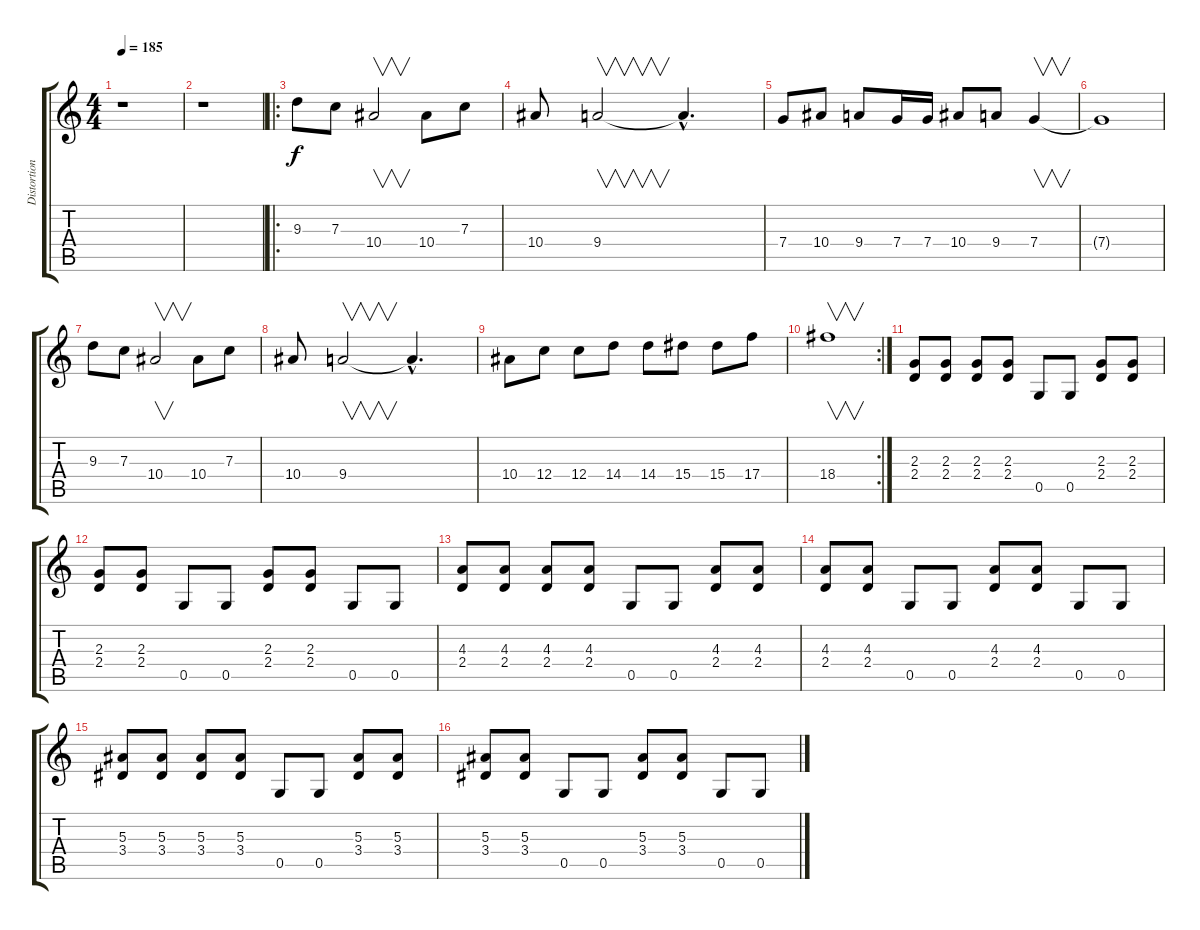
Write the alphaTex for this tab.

\track ("Distortion Guitar 1" "Distortion") {instrument distortionguitar}
\staff {score tabs}
\tuning (D4 A3 F3 C3 G2 C2) {hide}
\ts (4 4)
\tempo 185
\clef g2
\ks c
r.1{dy f} |
r.1 |
\ro
9.3.8 7.3.8 10.4.2{v} 10.4.8 7.3.8 |
10.4.8 9.4.2{v} 9.4{hac t}.4{d} |
7.4.8 10.4.8 9.4.8 7.4.16 7.4.16 10.4.8 9.4.8 7.4.4{v} |
7.4{t}.1 |
9.3.8 7.3.8 10.4.2{v} 10.4.8 7.3.8 |
10.4.8 9.4.2{v} 9.4{hac t}.4{d} |
10.4.8 12.4.8 12.4.8 14.4.8 14.4.8 15.4.8 15.4.8 17.4.8 |
\rc 2
18.4.1{v} |
(2.3 2.4).8 (2.3 2.4).8 (2.3 2.4).8 (2.3 2.4).8 0.5.8 0.5.8 (2.3 2.4).8 (2.3 2.4).8 |
(2.3 2.4).8 (2.3 2.4).8 0.5.8 0.5.8 (2.3 2.4).8 (2.3 2.4).8 0.5.8 0.5.8 |
(4.3 2.4).8 (4.3 2.4).8 (4.3 2.4).8 (4.3 2.4).8 0.5.8 0.5.8 (4.3 2.4).8 (4.3 2.4).8 |
(4.3 2.4).8 (4.3 2.4).8 0.5.8 0.5.8 (4.3 2.4).8 (4.3 2.4).8 0.5.8 0.5.8 |
(5.3 3.4).8 (5.3 3.4).8 (5.3 3.4).8 (5.3 3.4).8 0.5.8 0.5.8 (5.3 3.4).8 (5.3 3.4).8 |
(5.3 3.4).8 (5.3 3.4).8 0.5.8 0.5.8 (5.3 3.4).8 (5.3 3.4).8 0.5.8 0.5.8
